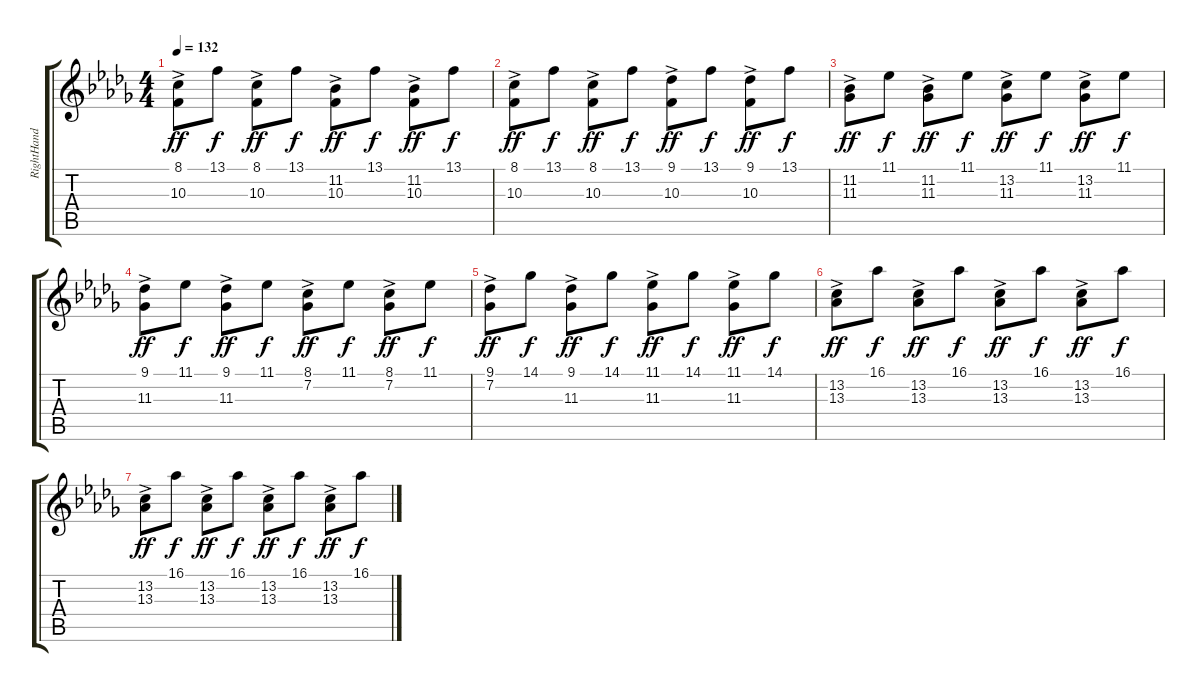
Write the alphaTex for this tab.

\track ("RightHand" "RightHand") {instrument electricgrandpiano}
\staff {score tabs}
\tuning (E4 B3 G3 D3 A2 E2) {hide}
\ts (4 4)
\tempo 132
\clef g2
\ks bbminor
(8.1{ac} 10.3).8{dy ff} 13.1.8{dy f} (8.1{ac} 10.3).8{dy ff} 13.1.8{dy f} (11.2{ac} 10.3).8{dy ff} 13.1.8{dy f} (11.2{ac} 10.3).8{dy ff} 13.1.8{dy f} |
(8.1{ac} 10.3).8{dy ff} 13.1.8{dy f} (8.1{ac} 10.3).8{dy ff} 13.1.8{dy f} (9.1{ac} 10.3).8{dy ff} 13.1.8{dy f} (9.1{ac} 10.3).8{dy ff} 13.1.8{dy f} |
(11.2{ac} 11.3).8{dy ff} 11.1.8{dy f} (11.2{ac} 11.3).8{dy ff} 11.1.8{dy f} (13.2{ac} 11.3).8{dy ff} 11.1.8{dy f} (13.2{ac} 11.3).8{dy ff} 11.1.8{dy f} |
(9.1{ac} 11.3).8{dy ff} 11.1.8{dy f} (9.1{ac} 11.3).8{dy ff} 11.1.8{dy f} (8.1{ac} 7.2).8{dy ff} 11.1.8{dy f} (8.1{ac} 7.2).8{dy ff} 11.1.8{dy f} |
(9.1{ac} 7.2).8{dy ff} 14.1.8{dy f} (9.1{ac} 11.3).8{dy ff} 14.1.8{dy f} (11.1{ac} 11.3).8{dy ff} 14.1.8{dy f} (11.1{ac} 11.3).8{dy ff} 14.1.8{dy f} |
(13.2{ac} 13.3).8{dy ff} 16.1.8{dy f} (13.2{ac} 13.3).8{dy ff} 16.1.8{dy f} (13.2{ac} 13.3).8{dy ff} 16.1.8{dy f} (13.2{ac} 13.3).8{dy ff} 16.1.8{dy f} |
(13.2{ac} 13.3).8{dy ff} 16.1.8{dy f} (13.2{ac} 13.3).8{dy ff} 16.1.8{dy f} (13.2{ac} 13.3).8{dy ff} 16.1.8{dy f} (13.2{ac} 13.3).8{dy ff} 16.1.8{dy f}
